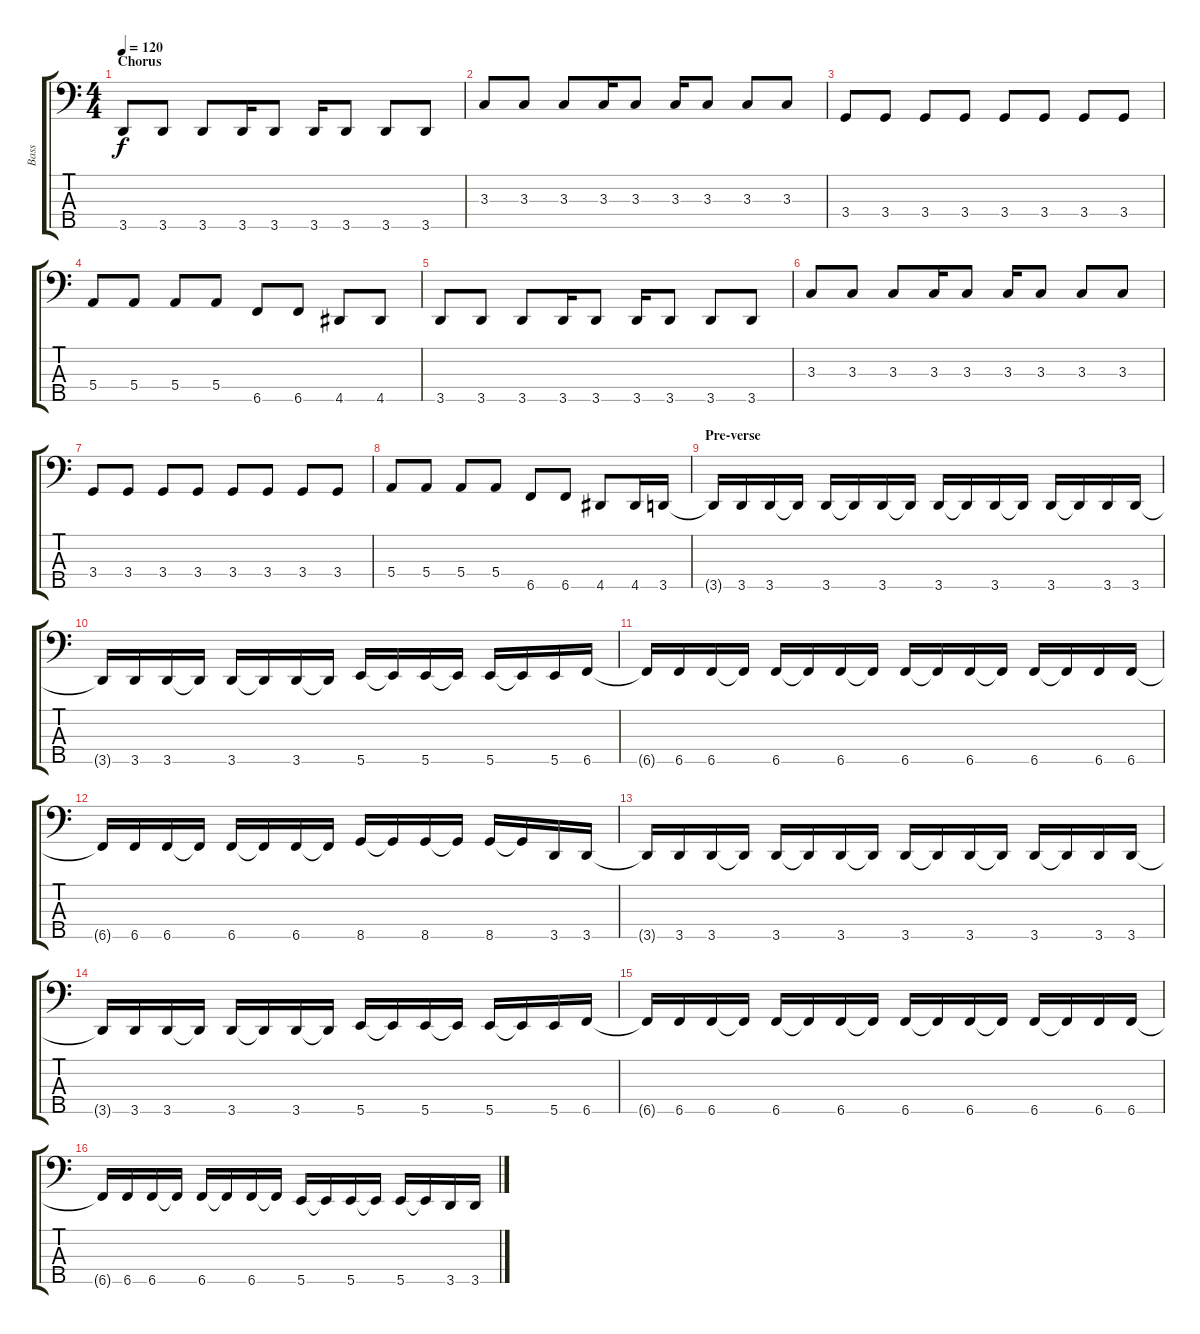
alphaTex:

\track ("Bass" "Bass") {instrument electricbassfinger}
\staff {score tabs}
\tuning (G2 D2 A1 E1 B0) {hide}
\ts (4 4)
\section ("" "Chorus")
\tempo 120
\clef f4
\ks c
3.5.8{dy f} 3.5.8 3.5.8 3.5.16 3.5.8 3.5.16 3.5.8 3.5.8 3.5.8 |
3.3.8 3.3.8 3.3.8 3.3.16 3.3.8 3.3.16 3.3.8 3.3.8 3.3.8 |
3.4.8 3.4.8 3.4.8 3.4.8 3.4.8 3.4.8 3.4.8 3.4.8 |
5.4.8 5.4.8 5.4.8 5.4.8 6.5.8 6.5.8 4.5.8 4.5.8 |
3.5.8 3.5.8 3.5.8 3.5.16 3.5.8 3.5.16 3.5.8 3.5.8 3.5.8 |
3.3.8 3.3.8 3.3.8 3.3.16 3.3.8 3.3.16 3.3.8 3.3.8 3.3.8 |
3.4.8 3.4.8 3.4.8 3.4.8 3.4.8 3.4.8 3.4.8 3.4.8 |
5.4.8 5.4.8 5.4.8 5.4.8 6.5.8 6.5.8 4.5.8 4.5.16 3.5.16 |
\section ("" "Pre-verse")
3.5{t}.16 3.5.16 3.5.16 3.5{t}.16 3.5.16 3.5{t}.16 3.5.16 3.5{t}.16 3.5.16 3.5{t}.16 3.5.16 3.5{t}.16 3.5.16 3.5{t}.16 3.5.16 3.5.16 |
3.5{t}.16 3.5.16 3.5.16 3.5{t}.16 3.5.16 3.5{t}.16 3.5.16 3.5{t}.16 5.5.16 5.5{t}.16 5.5.16 5.5{t}.16 5.5.16 5.5{t}.16 5.5.16 6.5.16 |
6.5{t}.16 6.5.16 6.5.16 6.5{t}.16 6.5.16 6.5{t}.16 6.5.16 6.5{t}.16 6.5.16 6.5{t}.16 6.5.16 6.5{t}.16 6.5.16 6.5{t}.16 6.5.16 6.5.16 |
6.5{t}.16 6.5.16 6.5.16 6.5{t}.16 6.5.16 6.5{t}.16 6.5.16 6.5{t}.16 8.5.16 8.5{t}.16 8.5.16 8.5{t}.16 8.5.16 8.5{t}.16 3.5.16 3.5.16 |
3.5{t}.16 3.5.16 3.5.16 3.5{t}.16 3.5.16 3.5{t}.16 3.5.16 3.5{t}.16 3.5.16 3.5{t}.16 3.5.16 3.5{t}.16 3.5.16 3.5{t}.16 3.5.16 3.5.16 |
3.5{t}.16 3.5.16 3.5.16 3.5{t}.16 3.5.16 3.5{t}.16 3.5.16 3.5{t}.16 5.5.16 5.5{t}.16 5.5.16 5.5{t}.16 5.5.16 5.5{t}.16 5.5.16 6.5.16 |
6.5{t}.16 6.5.16 6.5.16 6.5{t}.16 6.5.16 6.5{t}.16 6.5.16 6.5{t}.16 6.5.16 6.5{t}.16 6.5.16 6.5{t}.16 6.5.16 6.5{t}.16 6.5.16 6.5.16 |
6.5{t}.16 6.5.16 6.5.16 6.5{t}.16 6.5.16 6.5{t}.16 6.5.16 6.5{t}.16 5.5.16 5.5{t}.16 5.5.16 5.5{t}.16 5.5.16 5.5{t}.16 3.5.16 3.5.16
